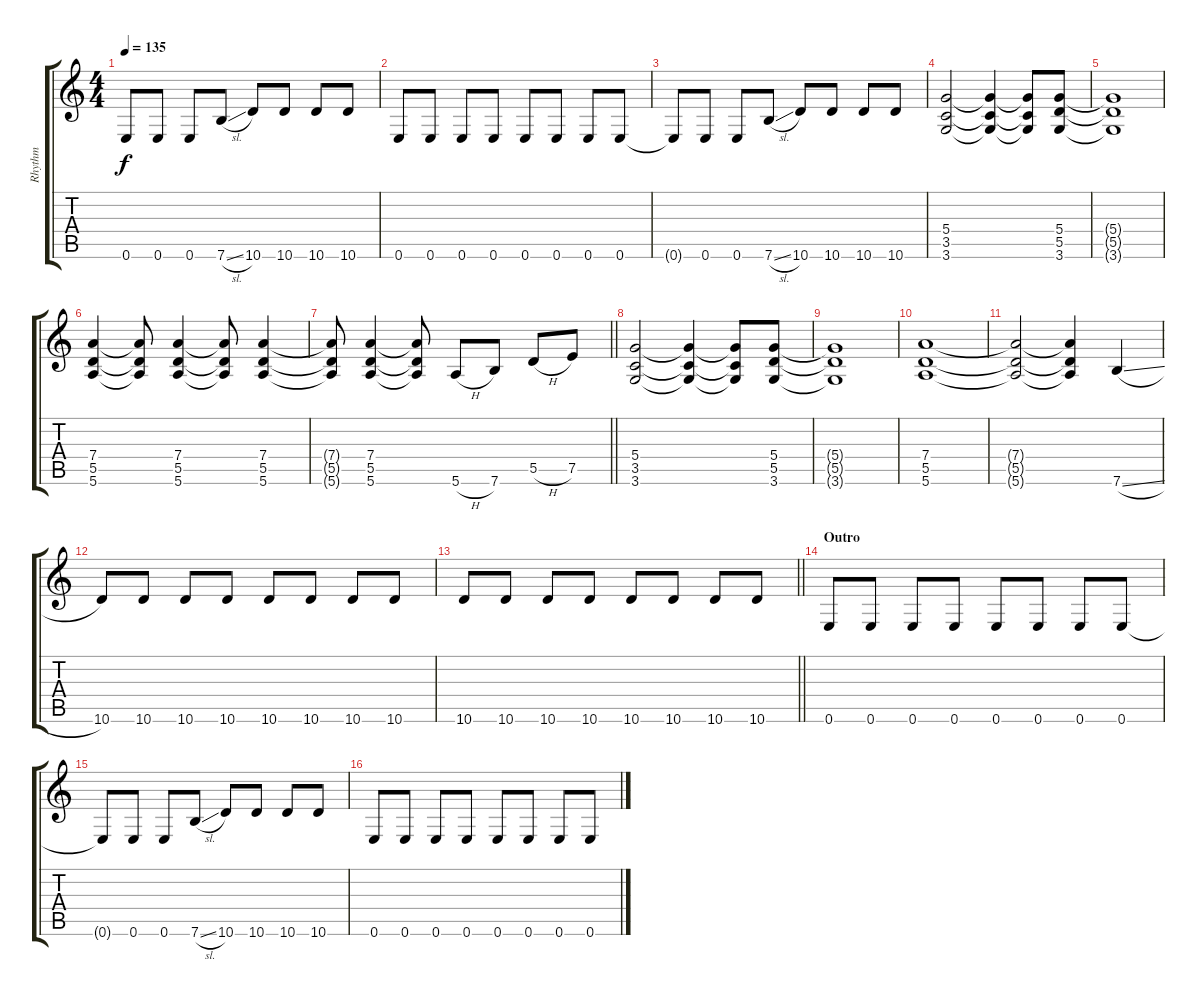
\track ("Rhythm" "Rhythm") {instrument distortionguitar}
\staff {score tabs}
\tuning (E4 B3 G3 D3 A2 E2) {hide}
\ts (4 4)
\tempo 135
\clef g2
\ks c
0.6{t}.8{dy f} 0.6.8 0.6.8 7.6{sl}.8 10.6.8 10.6.8 10.6.8 10.6.8 |
0.6.8 0.6.8 0.6.8 0.6.8 0.6.8 0.6.8 0.6.8 0.6.8 |
0.6{t}.8 0.6.8 0.6.8 7.6{sl}.8 10.6.8 10.6.8 10.6.8 10.6.8 |
(5.4 3.5 3.6).2 (5.4{t} 3.5{t} 3.6{t}).4 (5.4{t} 3.5{t} 3.6{t}).8 (5.4 5.5 3.6).8 |
(5.4{t} 5.5{t} 3.6{t}).1 |
(7.4 5.5 5.6).4 (7.4{t} 5.5{t} 5.6{t}).8 (7.4 5.5 5.6).4 (7.4{t} 5.5{t} 5.6{t}).8 (7.4 5.5 5.6).4 |
\barLineRight lightlight
(7.4{t} 5.5{t} 5.6{t}).8 (7.4 5.5 5.6).4 (7.4{t} 5.5{t} 5.6{t}).8 5.6{h}.8 7.6.8 5.5{h}.8 7.5.8 |
(5.4 3.5 3.6).2 (5.4{t} 3.5{t} 3.6{t}).4 (5.4{t} 3.5{t} 3.6{t}).8 (5.4 5.5 3.6).8 |
(5.4{t} 5.5{t} 3.6{t}).1 |
(7.4 5.5 5.6).1 |
(7.4{t} 5.5{t} 5.6{t}).2 (7.4{t} 5.5{t} 5.6{t}).4 7.6{sl}.4 |
10.6.8 10.6.8 10.6.8 10.6.8 10.6.8 10.6.8 10.6.8 10.6.8 |
\barLineRight lightlight
10.6.8 10.6.8 10.6.8 10.6.8 10.6.8 10.6.8 10.6.8 10.6.8 |
\section ("" "Outro")
0.6.8 0.6.8 0.6.8 0.6.8 0.6.8 0.6.8 0.6.8 0.6.8 |
0.6{t}.8 0.6.8 0.6.8 7.6{sl}.8 10.6.8 10.6.8 10.6.8 10.6.8 |
0.6.8 0.6.8 0.6.8 0.6.8 0.6.8 0.6.8 0.6.8 0.6.8
